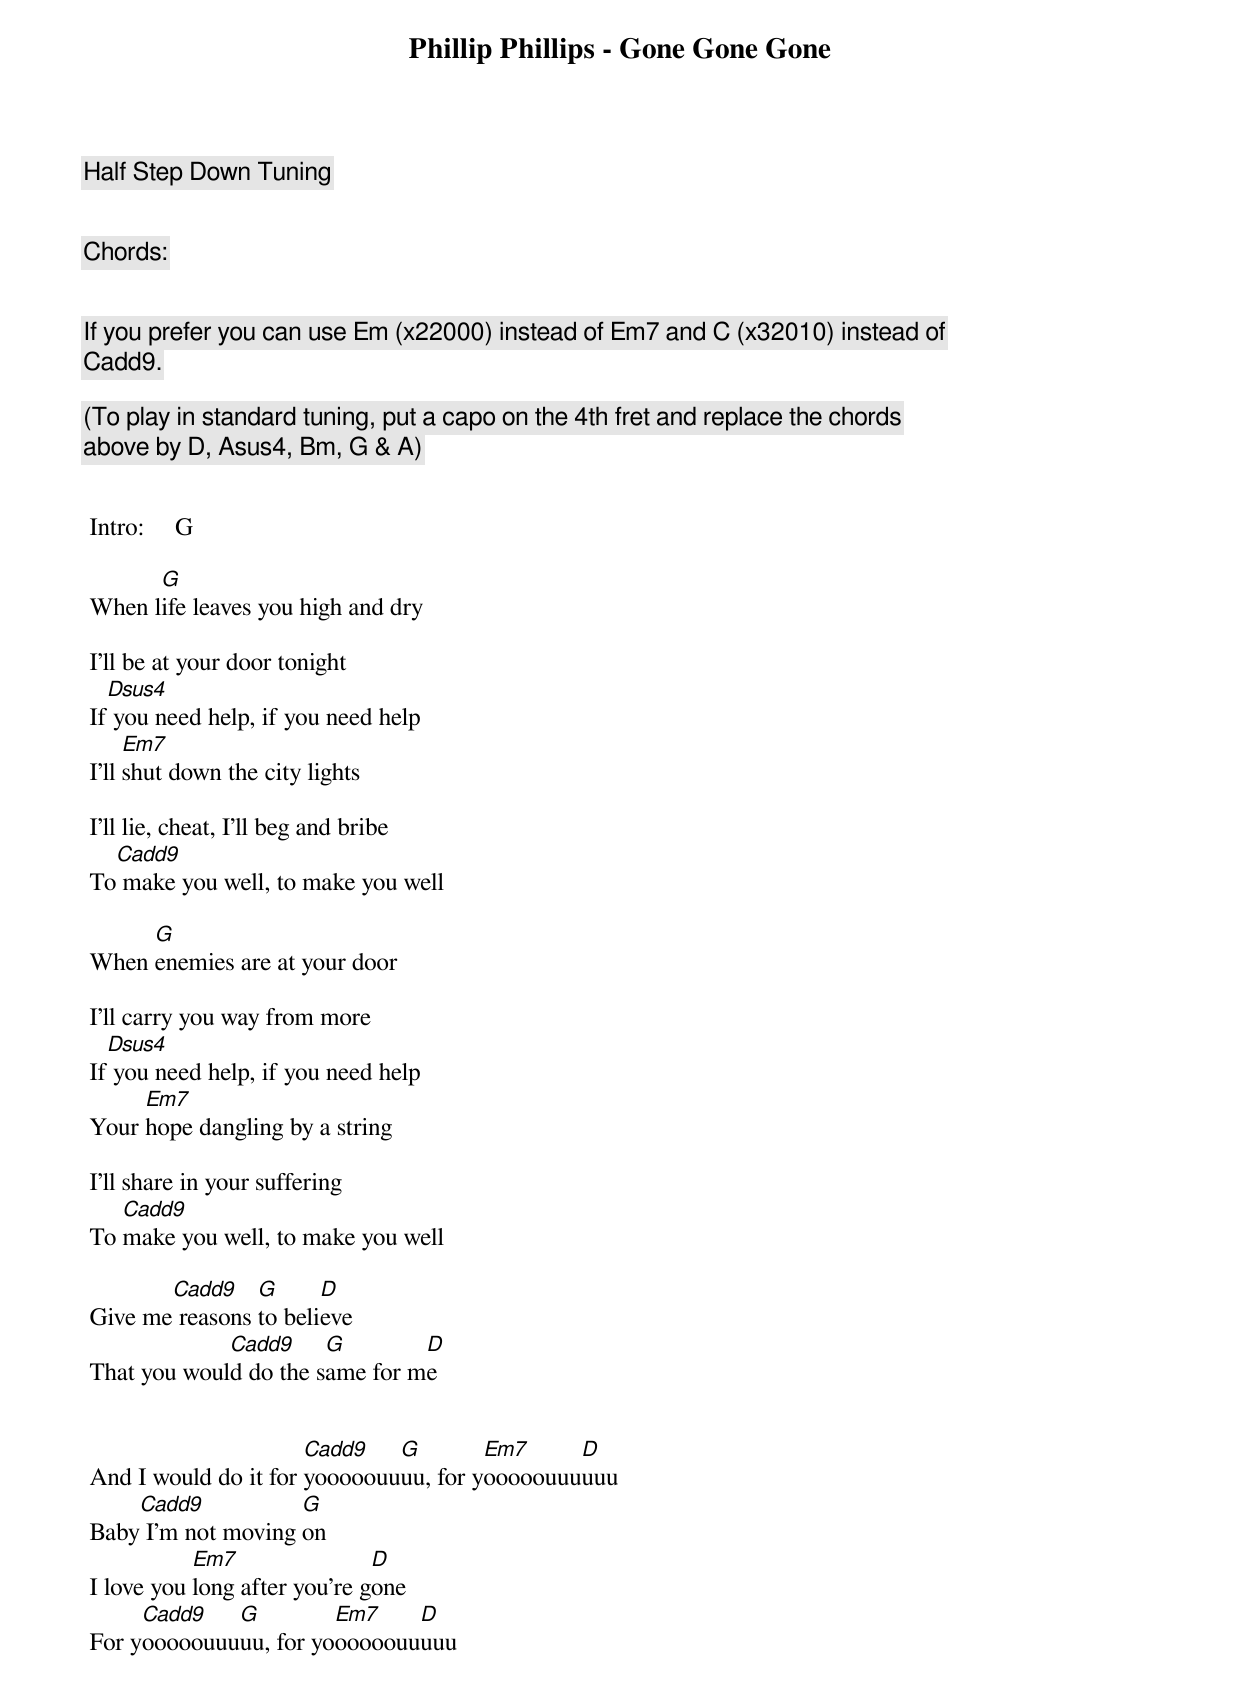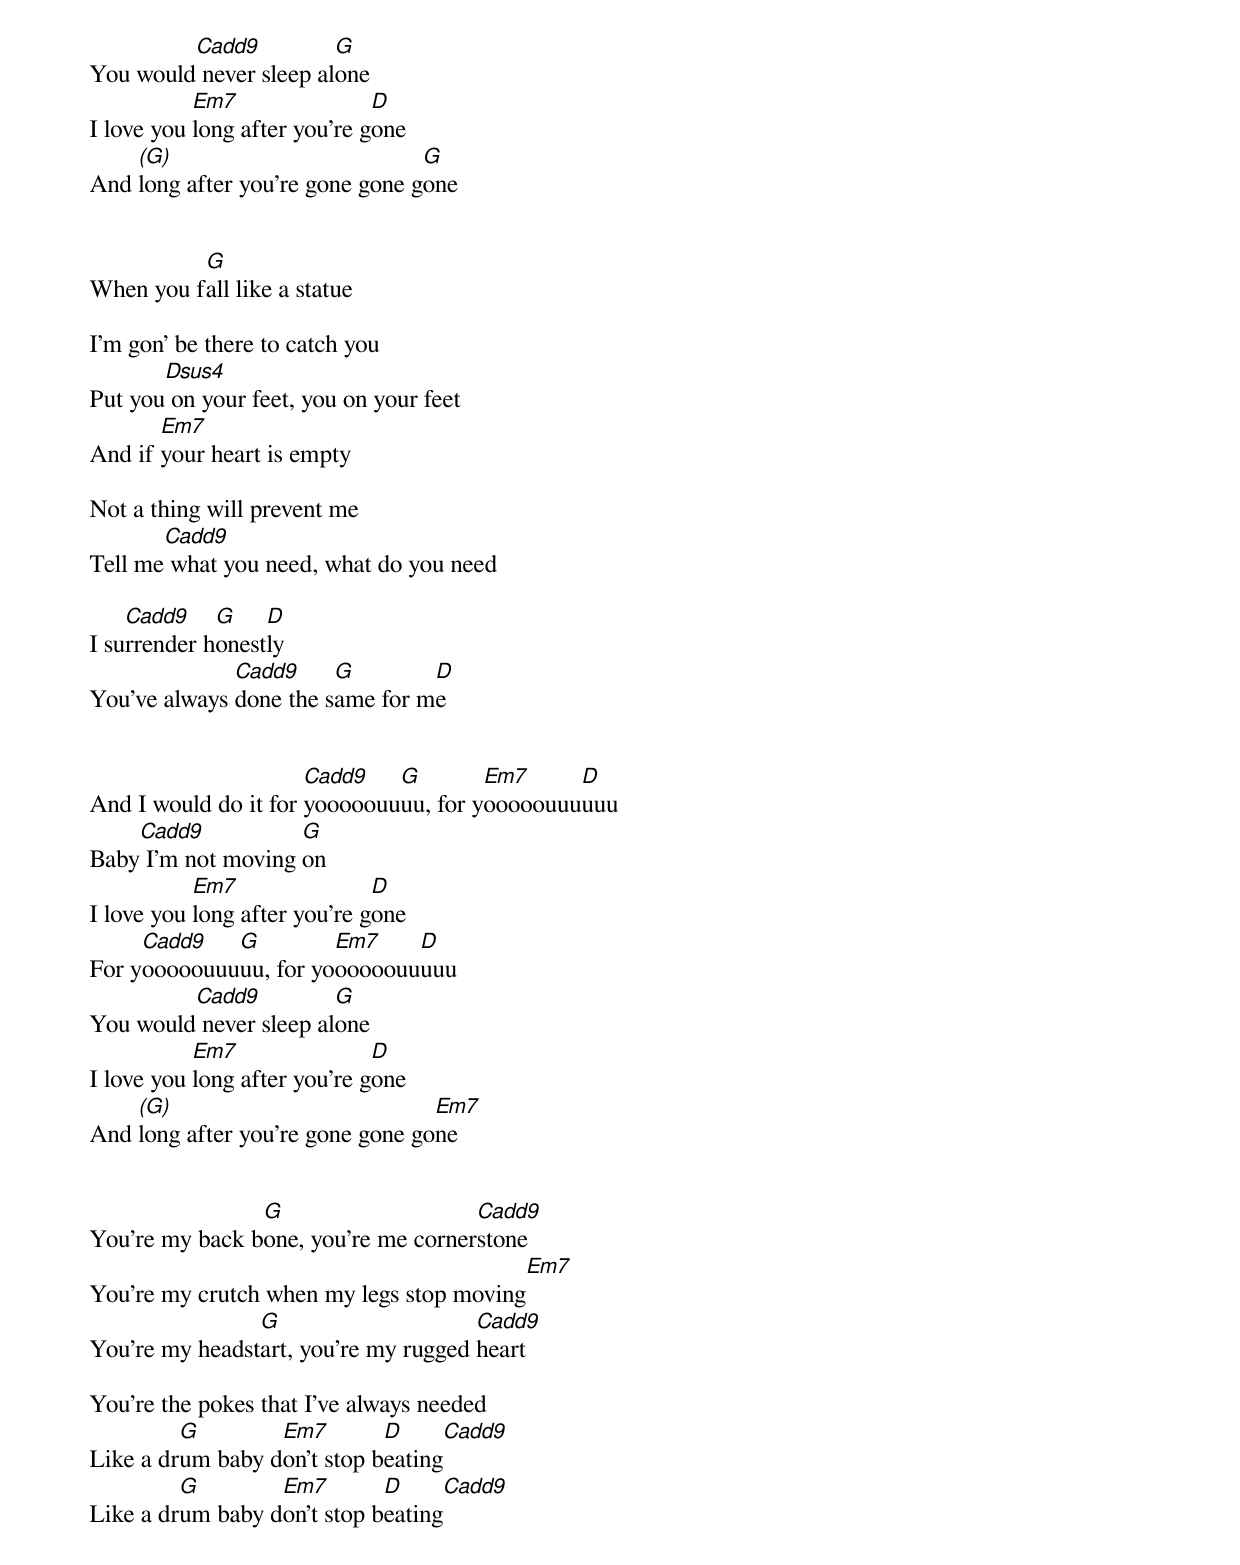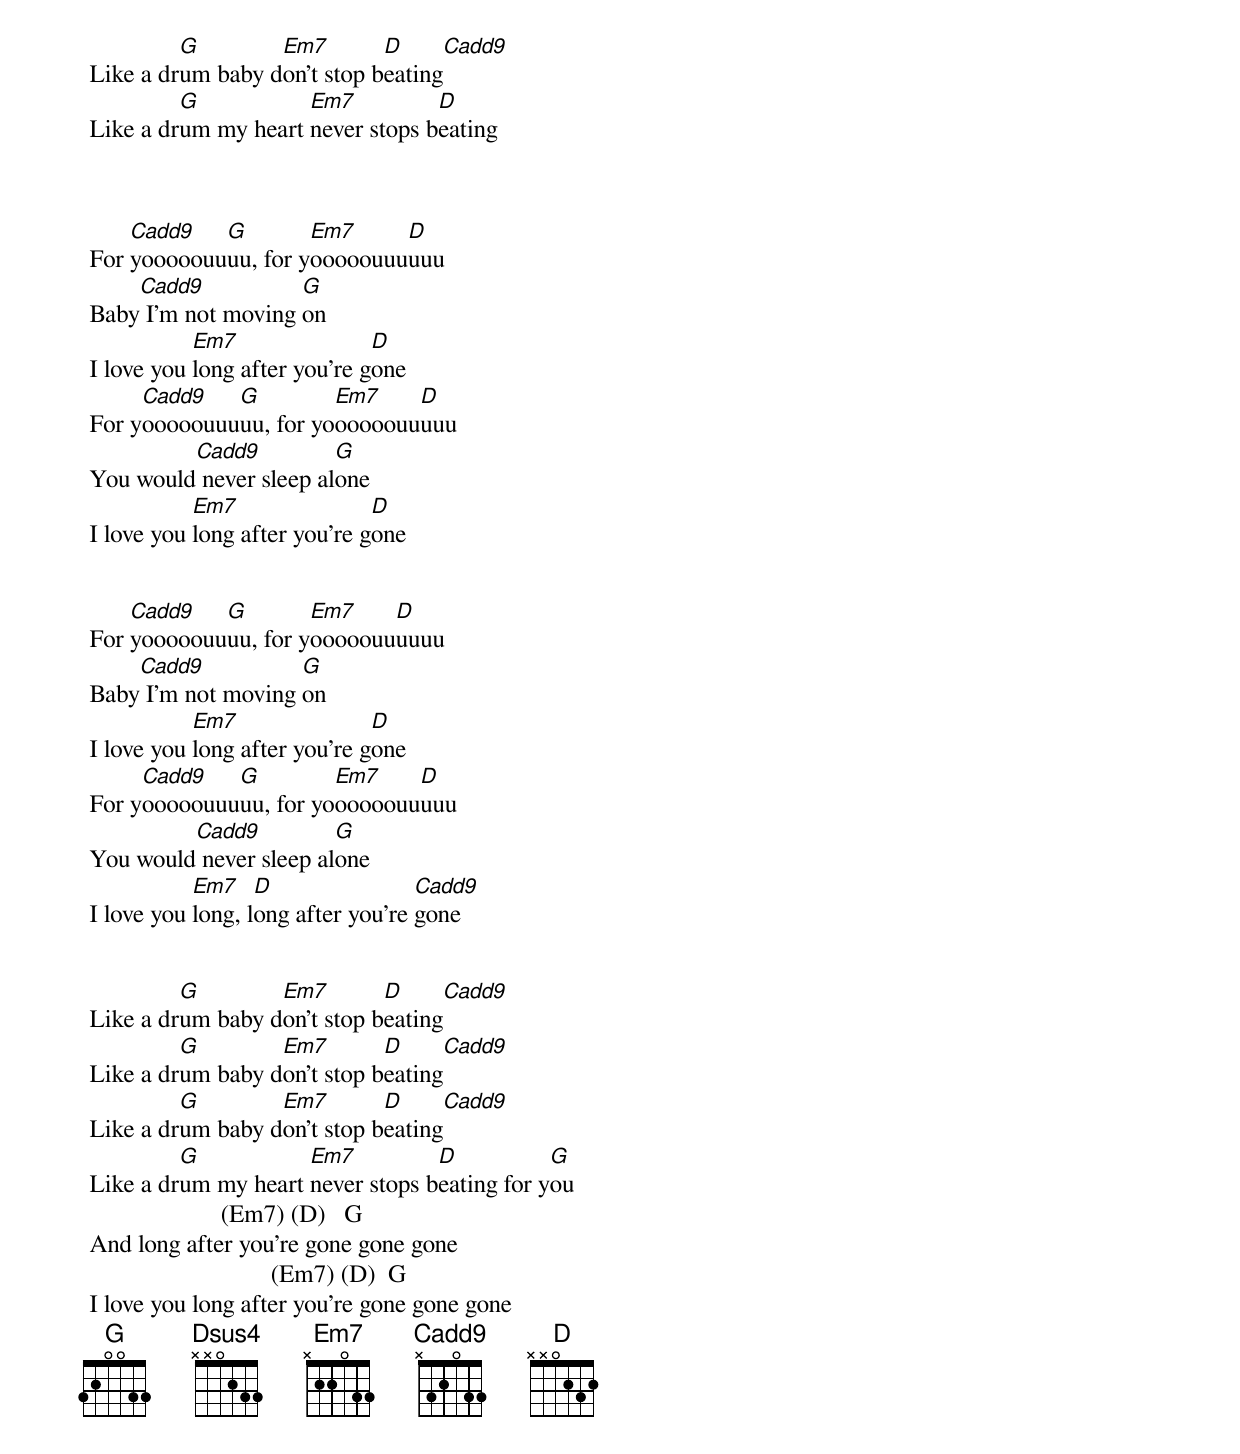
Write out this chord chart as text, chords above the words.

Phillip Phillips - Gone Gone Gone

Half Step Down Tuning


Chords:

G:       320033 or 320003
Dsus4:   xx0233
Em7:     x22033
Cadd9:   x32033
D:       xx0232

If you prefer you can use Em (x22000) instead of Em7 and C (x32010) instead of
Cadd9.

(To play in standard tuning, put a capo on the 4th fret and replace the chords
above by D, Asus4, Bm, G & A)


 Intro:     G

       G
 When life leaves you high and dry

 I'll be at your door tonight
   Dsus4
 If you need help, if you need help
      Em7
 I'll shut down the city lights

 I'll lie, cheat, I'll beg and bribe
   Cadd9
 To make you well, to make you well

      G
 When enemies are at your door

 I'll carry you way from more
   Dsus4
 If you need help, if you need help
      Em7
 Your hope dangling by a string

 I'll share in your suffering
    Cadd9
 To make you well, to make you well

        Cadd9    G      D
 Give me reasons to believe
              Cadd9     G        D
 That you would do the same for me


                       Cadd9   G        Em7     D
 And I would do it for yooooouuuu, for yooooouuuuuu
     Cadd9           G
 Baby I'm not moving on
            Em7                D
 I love you long after you're gone
      Cadd9   G         Em7    D
 For yooooouuuuu, for yoooooouuuuu
          Cadd9          G
 You would never sleep alone
            Em7                D
 I love you long after you're gone
     (G)                          G
 And long after you're gone gone gone


           G
 When you fall like a statue

 I'm gon' be there to catch you
        Dsus4
 Put you on your feet, you on your feet
        Em7
 And if your heart is empty

 Not a thing will prevent me
        Cadd9
 Tell me what you need, what do you need

     Cadd9    G    D
 I surrender honestly
               Cadd9     G        D
 You've always done the same for me


                       Cadd9   G        Em7     D
 And I would do it for yooooouuuu, for yooooouuuuuu
     Cadd9           G
 Baby I'm not moving on
            Em7                D
 I love you long after you're gone
      Cadd9   G         Em7    D
 For yooooouuuuu, for yoooooouuuuu
          Cadd9          G
 You would never sleep alone
            Em7                D
 I love you long after you're gone
     (G)                           Em7
 And long after you're gone gone gone


                 G                    Cadd9
 You're my back bone, you're me cornerstone
                                            Em7
 You're my crutch when my legs stop moving
                 G                     Cadd9
 You're my headstart, you're my rugged heart

 You're the pokes that I've always needed
          G        Em7        D        Cadd9
 Like a drum baby don't stop beating
          G        Em7        D        Cadd9
 Like a drum baby don't stop beating
          G        Em7        D        Cadd9
 Like a drum baby don't stop beating
          G           Em7          D
 Like a drum my heart never stops beating



     Cadd9   G        Em7     D
 For yooooouuuu, for yooooouuuuuu
     Cadd9           G
 Baby I'm not moving on
            Em7                D
 I love you long after you're gone
      Cadd9   G         Em7    D
 For yooooouuuuu, for yoooooouuuuu
          Cadd9          G
 You would never sleep alone
            Em7                D
 I love you long after you're gone


     Cadd9   G        Em7    D
 For yooooouuuu, for yooooouuuuuu
     Cadd9           G
 Baby I'm not moving on
            Em7                D
 I love you long after you're gone
      Cadd9   G         Em7    D
 For yooooouuuuu, for yoooooouuuuu
          Cadd9          G
 You would never sleep alone
            Em7    D                Cadd9
 I love you long, long after you're gone


          G        Em7        D       Cadd9
 Like a drum baby don't stop beating
          G        Em7        D        Cadd9
 Like a drum baby don't stop beating
          G        Em7        D        Cadd9
 Like a drum baby don't stop beating
          G           Em7          D           G
 Like a drum my heart never stops beating for you
                      (Em7) (D)   G
 And long after you're gone gone gone
                              (Em7) (D)  G
 I love you long after you're gone gone gone
